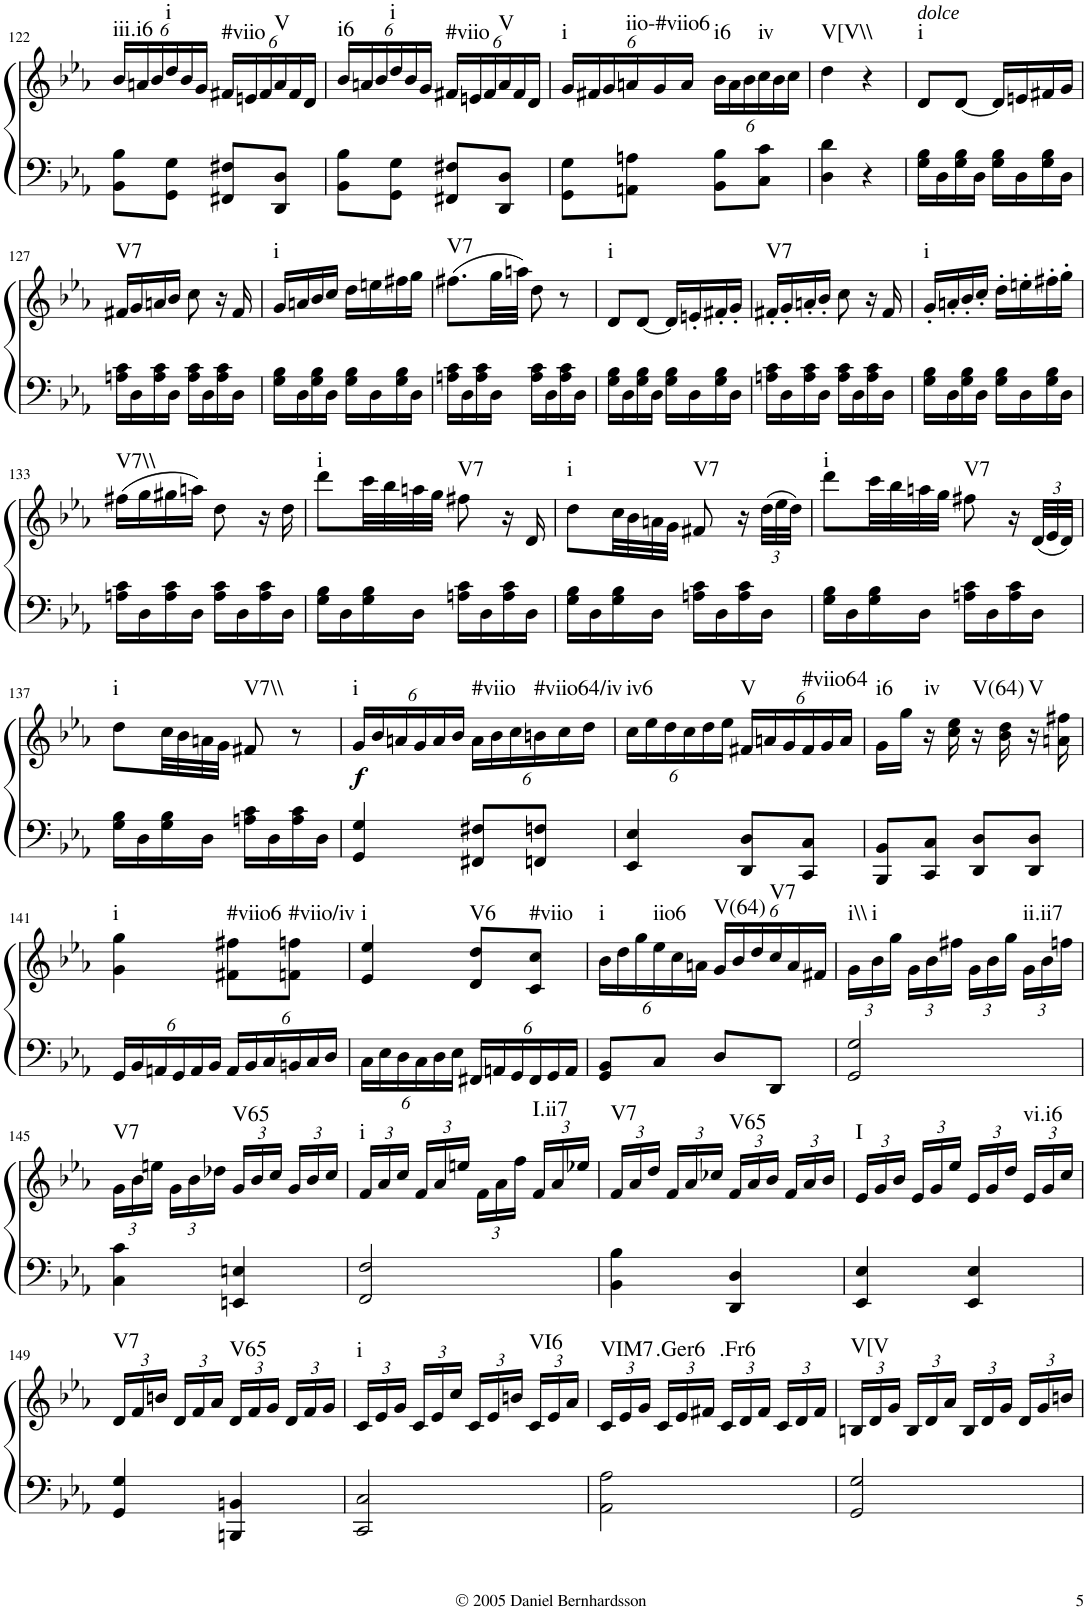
**kern	**kern	**dynam	**harte
*part1	*part1	*part1	*part1
*staff2	*staff1	*staff1/2	*
*I"Piano	*	*	*
*I'Pno.	*	*	*
!!LO:PB:g=z
*clefF4	*clefG2	*	*
*k[b-e-a-]	*k[b-e-a-]	*	*
*M2/4	*M2/4	*	*
*	*Xbrackettup	*	*
=122	=122	=122	=122
!	!	!	!LO:H:kt=iii.i6
8BB-\ 8B-\L	24b-/LL	.	N
.	24an/	.	.
.	24b-/	.	.
!	!	!	!LO:H:kt=i
8GG\ 8G\J	24dd/	.	N
.	24b-/	.	.
.	24g/JJ	.	.
!	!	!	!LO:H:kt=#viio
8FF#X/ 8F#X/L	24f#X/LL	.	N
.	24en/	.	.
.	24f#/	.	.
!	!	!	!LO:H:kt=V
8DD/ 8D/J	24a/	.	N
.	24f#/	.	.
.	24d/JJ	.	.
=123	=123	=123	=123
!	!	!	!LO:H:kt=i6
8BB-\ 8B-\L	24b-/LL	.	N
.	24an/	.	.
.	24b-/	.	.
!	!	!	!LO:H:kt=i
8GG\ 8G\J	24dd/	.	N
.	24b-/	.	.
.	24g/JJ	.	.
!	!	!	!LO:H:kt=#viio
8FF#X/ 8F#X/L	24f#X/LL	.	N
.	24en/	.	.
.	24f#/	.	.
!	!	!	!LO:H:kt=V
8DD/ 8D/J	24a/	.	N
.	24f#/	.	.
.	24d/JJ	.	.
=124	=124	=124	=124
!	!	!	!LO:H:kt=i
8GG\ 8G\L	24g/LL	.	N
.	24f#X/	.	.
.	24g/	.	.
!	!	!	!LO:H:kt=iio-#viio6
8AAn\ 8An\J	24an/	.	N
.	24g/	.	.
.	24a/JJ	.	.
!	!	!	!LO:H:kt=i6
8BB-\ 8B-\L	24b-\LL	.	N
.	24a\	.	.
.	24b-\	.	.
!	!	!	!LO:H:kt=iv
8C\ 8c\J	24cc\	.	N
.	24b-\	.	.
.	24cc\JJ	.	.
=125	=125	=125	=125
!	!	!	!LO:H:kt=V[V\\
4D\ 4d\	4dd\	.	N
4r	4r	.	.
=126	=126	=126	=126
!	!LO:TX:a:i:t=dolce	!	!LO:H:kt=i
16G\ 16B-\LL	8d/L	.	N
16D\	.	.	.
16G\ 16B-\	[8d/J	.	.
16D\JJ	.	.	.
16G\ 16B-\LL	16d/LL]	.	.
16D\	16en/	.	.
16G\ 16B-\	16f#X/	.	.
16D\JJ	16g/JJ	.	.
!!LO:LB:g=z
=127	=127	=127	=127
!	!	!	!LO:H:kt=V7
16An\ 16c\LL	16f#X/LL	.	N
16D\	16g/	.	.
16A\ 16c\	16an/	.	.
16D\JJ	16b-/JJ	.	.
16A\ 16c\LL	8cc\	.	.
16D\	.	.	.
16A\ 16c\	16r	.	.
16D\JJ	16f#/	.	.
=128	=128	=128	=128
!	!	!	!LO:H:kt=i
16G\ 16B-\LL	16g/LL	.	N
16D\	16an/	.	.
16G\ 16B-\	16b-/	.	.
16D\JJ	16cc/JJ	.	.
16G\ 16B-\LL	16dd\LL	.	.
16D\	16een\	.	.
16G\ 16B-\	16ff#X\	.	.
16D\JJ	16gg\JJ	.	.
=129	=129	=129	=129
!	!	!	!LO:H:kt=V7
16An\ 16c\LL	(8.ff#X\L	.	N
16D\	.	.	.
16A\ 16c\	.	.	.
16D\JJ	32gg\LL	.	.
.	32aan\JJJ)	.	.
16A\ 16c\LL	8dd\	.	.
16D\	.	.	.
16A\ 16c\	8r	.	.
16D\JJ	.	.	.
=130	=130	=130	=130
!	!	!	!LO:H:kt=i
16G\ 16B-\LL	8d/L	.	N
16D\	.	.	.
16G\ 16B-\	[8d/J	.	.
16D\JJ	.	.	.
16G\ 16B-\LL	16d/LL]	.	.
16D\	16en'/	.	.
16G\ 16B-\	16f#X'/	.	.
16D\JJ	16g'/JJ	.	.
=131	=131	=131	=131
!	!	!	!LO:H:kt=V7
16An\ 16c\LL	16f#X'/LL	.	N
16D\	16g'/	.	.
16A\ 16c\	16an'/	.	.
16D\JJ	16b-'/JJ	.	.
16A\ 16c\LL	8cc\	.	.
16D\	.	.	.
16A\ 16c\	16r	.	.
16D\JJ	16f#/	.	.
=132	=132	=132	=132
!	!	!	!LO:H:kt=i
16G\ 16B-\LL	16g'/LL	.	N
16D\	16an'/	.	.
16G\ 16B-\	16b-'/	.	.
16D\JJ	16cc'/JJ	.	.
16G\ 16B-\LL	16dd'\LL	.	.
16D\	16een'\	.	.
16G\ 16B-\	16ff#X'\	.	.
16D\JJ	16gg'\JJ	.	.
!!LO:LB:g=z
=133	=133	=133	=133
!	!	!	!LO:H:kt=V7\\
16An\ 16c\LL	(16ff#X\LL	.	N
16D\	16gg\	.	.
16A\ 16c\	16gg#X\	.	.
16D\JJ	16aan\JJ)	.	.
16A\ 16c\LL	8dd\	.	.
16D\	.	.	.
16A\ 16c\	16r	.	.
16D\JJ	16dd\	.	.
=134	=134	=134	=134
!	!	!	!LO:H:kt=i
16G\ 16B-\LL	8ddd\L	.	N
16D\	.	.	.
16G\ 16B-\	32ccc\LL	.	.
.	32bb-\	.	.
16D\JJ	32aan\	.	.
.	32gg\JJJ	.	.
!	!	!	!LO:H:kt=V7
16An\ 16c\LL	8ff#X\	.	N
16D\	.	.	.
16A\ 16c\	16r	.	.
16D\JJ	16d/	.	.
=135	=135	=135	=135
!	!	!	!LO:H:kt=i
16G\ 16B-\LL	8dd\L	.	N
16D\	.	.	.
16G\ 16B-\	32cc\LL	.	.
.	32b-\	.	.
16D\JJ	32an\	.	.
.	32g\JJJ	.	.
!	!	!	!LO:H:kt=V7
16An\ 16c\LL	8f#X/	.	N
16D\	.	.	.
16A\ 16c\	16r	.	.
16D\JJ	(48dd\LLL	.	.
.	48ee-\	.	.
.	48dd\JJJ)	.	.
=136	=136	=136	=136
!	!	!	!LO:H:kt=i
16G\ 16B-\LL	8ddd\L	.	N
16D\	.	.	.
16G\ 16B-\	32ccc\LL	.	.
.	32bb-\	.	.
16D\JJ	32aan\	.	.
.	32gg\JJJ	.	.
!	!	!	!LO:H:kt=V7
16An\ 16c\LL	8ff#X\	.	N
16D\	.	.	.
16A\ 16c\	16r	.	.
16D\JJ	(48d/LLL	.	.
.	48e-/	.	.
.	48d/JJJ)	.	.
!!LO:LB:g=z
=137	=137	=137	=137
!	!	!	!LO:H:kt=i
16G\ 16B-\LL	8dd\L	.	N
16D\	.	.	.
16G\ 16B-\	32cc\LL	.	.
.	32b-\	.	.
16D\JJ	32an\	.	.
.	32g\JJJ	.	.
!	!	!	!LO:H:kt=V7\\
16An\ 16c\LL	8f#X/	.	N
16D\	.	.	.
16A\ 16c\	8r	.	.
16D\JJ	.	.	.
=138	=138	=138	=138
!	!	!LO:DY:b	!LO:H:kt=i
4GG/ 4G/	24g/LL	f	N
.	24b-/	.	.
.	24an/	.	.
.	24g/	.	.
.	24a/	.	.
.	24b-/JJ	.	.
!	!	!	!LO:H:kt=#viio
8FF#X/ 8F#X/L	24a\LL	.	N
.	24b-\	.	.
.	24cc\	.	.
!	!	!	!LO:H:kt=#viio64/iv
8FFn/ 8Fn/J	24bn\	.	N
.	24cc\	.	.
.	24dd\JJ	.	.
=139	=139	=139	=139
!	!	!	!LO:H:kt=iv6
4EE-/ 4E-/	24cc\LL	.	N
.	24ee-\	.	.
.	24dd\	.	.
.	24cc\	.	.
.	24dd\	.	.
.	24ee-\JJ	.	.
!	!	!	!LO:H:kt=V
8DD/ 8D/L	24f#X/LL	.	N
.	24an/	.	.
.	24g/	.	.
!	!	!	!LO:H:kt=#viio64
8CC/ 8C/J	24f#/	.	N
.	24g/	.	.
.	24a/JJ	.	.
=140	=140	=140	=140
!	!	!	!LO:H:kt=i6
8BBB-/ 8BB-/L	16g\LL	.	N
.	16gg\JJ	.	.
!	!	!	!LO:H:kt=iv
8CC/ 8C/J	16r	.	N
.	16cc\ 16ee-\	.	.
!	!	!	!LO:H:kt=V(64)
8DD/ 8D/L	16r	.	N
.	16b-\ 16dd\	.	.
!	!	!	!LO:H:kt=V
8DD/ 8D/J	16r	.	N
.	16an\ 16ff#X\	.	.
!!LO:LB:g=z
=141	=141	=141	=141
*Xbrackettup	*	*	*
!	!	!	!LO:H:kt=i
24GG/LL	4g\ 4gg\	.	N
24BB-/	.	.	.
24AAn/	.	.	.
24GG/	.	.	.
24AA/	.	.	.
24BB-/JJ	.	.	.
!	!	!	!LO:H:kt=#viio6
24AA/LL	8f#X\ 8ff#X\L	.	N
24BB-/	.	.	.
24C/	.	.	.
!	!	!	!LO:H:kt=#viio/iv
24BBn/	8fn\ 8ffn\J	.	N
24C/	.	.	.
24D/JJ	.	.	.
=142	=142	=142	=142
!	!	!	!LO:H:kt=i
24C\LL	4e-/ 4ee-/	.	N
24E-\	.	.	.
24D\	.	.	.
24C\	.	.	.
24D\	.	.	.
24E-\JJ	.	.	.
!	!	!	!LO:H:kt=V6
24FF#X/LL	8d/ 8dd/L	.	N
24AAn/	.	.	.
24GG/	.	.	.
!	!	!	!LO:H:kt=#viio
24FF#/	8c/ 8cc/J	.	N
24GG/	.	.	.
24AA/JJ	.	.	.
=143	=143	=143	=143
!	!	!	!LO:H:kt=i
8GG/ 8BB-/L	24b-\LL	.	N
.	24dd\	.	.
.	24gg\	.	.
!	!	!	!LO:H:kt=iio6
8C/J	24ee-\	.	N
.	24cc\	.	.
.	24an\JJ	.	.
!	!	!	!LO:H:kt=V(64)
8D/L	24g/LL	.	N
.	24b-/	.	.
.	24dd/	.	.
!	!	!	!LO:H:kt=V7
8DD/J	24cc/	.	N
.	24a/	.	.
.	24f#X/JJ	.	.
=144	=144	=144	=144
!	!	!	!LO:H:kt=i\\
2GG/ 2G/	24g\LL	.	N
!	!	!	!LO:H:kt=i
.	24b-\	.	N
.	24gg\JJ	.	.
.	24g\LL	.	.
.	24b-\	.	.
.	24ff#X\JJ	.	.
.	24g\LL	.	.
.	24b-\	.	.
.	24gg\JJ	.	.
!	!	!	!LO:H:kt=ii.ii7
.	24g\LL	.	N
.	24b-\	.	.
.	24ffn\JJ	.	.
!!LO:LB:g=z
=145	=145	=145	=145
!	!	!	!LO:H:kt=V7
4C\ 4c\	24g\LL	.	N
.	24b-\	.	.
.	24een\JJ	.	.
.	24g\LL	.	.
.	24b-\	.	.
.	24dd-X\JJ	.	.
!	!	!	!LO:H:kt=V65
4EEn/ 4En/	24g/LL	.	N
.	24b-/	.	.
.	24cc/JJ	.	.
.	24g/LL	.	.
.	24b-/	.	.
.	24cc/JJ	.	.
=146	=146	=146	=146
!	!	!	!LO:H:kt=i
2FF/ 2F/	24f/LL	.	N
.	24a-/	.	.
.	24cc/JJ	.	.
.	24f/LL	.	.
.	24a-/	.	.
.	24een/JJ	.	.
.	24f\LL	.	.
.	24a-\	.	.
.	24ff\JJ	.	.
!	!	!	!LO:H:kt=I.ii7
.	24f/LL	.	N
.	24a-/	.	.
.	24ee-X/JJ	.	.
=147	=147	=147	=147
!	!	!	!LO:H:kt=V7
4BB-\ 4B-\	24f/LL	.	N
.	24a-/	.	.
.	24dd/JJ	.	.
.	24f/LL	.	.
.	24a-/	.	.
.	24cc-X/JJ	.	.
!	!	!	!LO:H:kt=V65
4DD/ 4D/	24f/LL	.	N
.	24a-/	.	.
.	24b-/JJ	.	.
.	24f/LL	.	.
.	24a-/	.	.
.	24b-/JJ	.	.
=148	=148	=148	=148
!	!	!	!LO:H:kt=I
4EE-/ 4E-/	24e-/LL	.	N
.	24g/	.	.
.	24b-/JJ	.	.
.	24e-/LL	.	.
.	24g/	.	.
.	24ee-/JJ	.	.
4EE-/ 4E-/	24e-/LL	.	.
.	24g/	.	.
.	24dd/JJ	.	.
!	!	!	!LO:H:kt=vi.i6
.	24e-/LL	.	N
.	24g/	.	.
.	24cc/JJ	.	.
!!LO:LB:g=z
=149	=149	=149	=149
!	!	!	!LO:H:kt=V7
4GG/ 4G/	24d/LL	.	N
.	24f/	.	.
.	24bn/JJ	.	.
.	24d/LL	.	.
.	24f/	.	.
.	24a-/JJ	.	.
!	!	!	!LO:H:kt=V65
4BBBn/ 4BBn/	24d/LL	.	N
.	24f/	.	.
.	24g/JJ	.	.
.	24d/LL	.	.
.	24f/	.	.
.	24g/JJ	.	.
=150	=150	=150	=150
!	!	!	!LO:H:kt=i
2CC/ 2C/	24c/LL	.	N
.	24e-/	.	.
.	24g/JJ	.	.
.	24c/LL	.	.
.	24e-/	.	.
.	24cc/JJ	.	.
.	24c/LL	.	.
.	24e-/	.	.
.	24bn/JJ	.	.
!	!	!	!LO:H:kt=VI6
.	24c/LL	.	N
.	24e-/	.	.
.	24a-/JJ	.	.
=151	=151	=151	=151
!	!	!	!LO:H:kt=VIM7
2AA-\ 2A-\	24c/LL	.	N
.	24e-/	.	.
.	24g/JJ	.	.
!	!	!	!LO:H:kt=.Ger6
.	24c/LL	.	N
.	24e-/	.	.
.	24f#X/JJ	.	.
!	!	!	!LO:H:kt=.Fr6
.	24c/LL	.	N
.	24d/	.	.
.	24f#/JJ	.	.
.	24c/LL	.	.
.	24d/	.	.
.	24f#/JJ	.	.
=152	=152	=152	=152
!	!	!	!LO:H:kt=V[V
2GG/ 2G/	24Bn/LL	.	N
.	24d/	.	.
.	24g/JJ	.	.
.	24B/LL	.	.
.	24d/	.	.
.	24a-/JJ	.	.
.	24B/LL	.	.
.	24d/	.	.
.	24g/JJ	.	.
.	24d/LL	.	.
.	24g/	.	.
.	24bn/JJ	.	.
=	=	=	=
*-	*-	*-	*-
